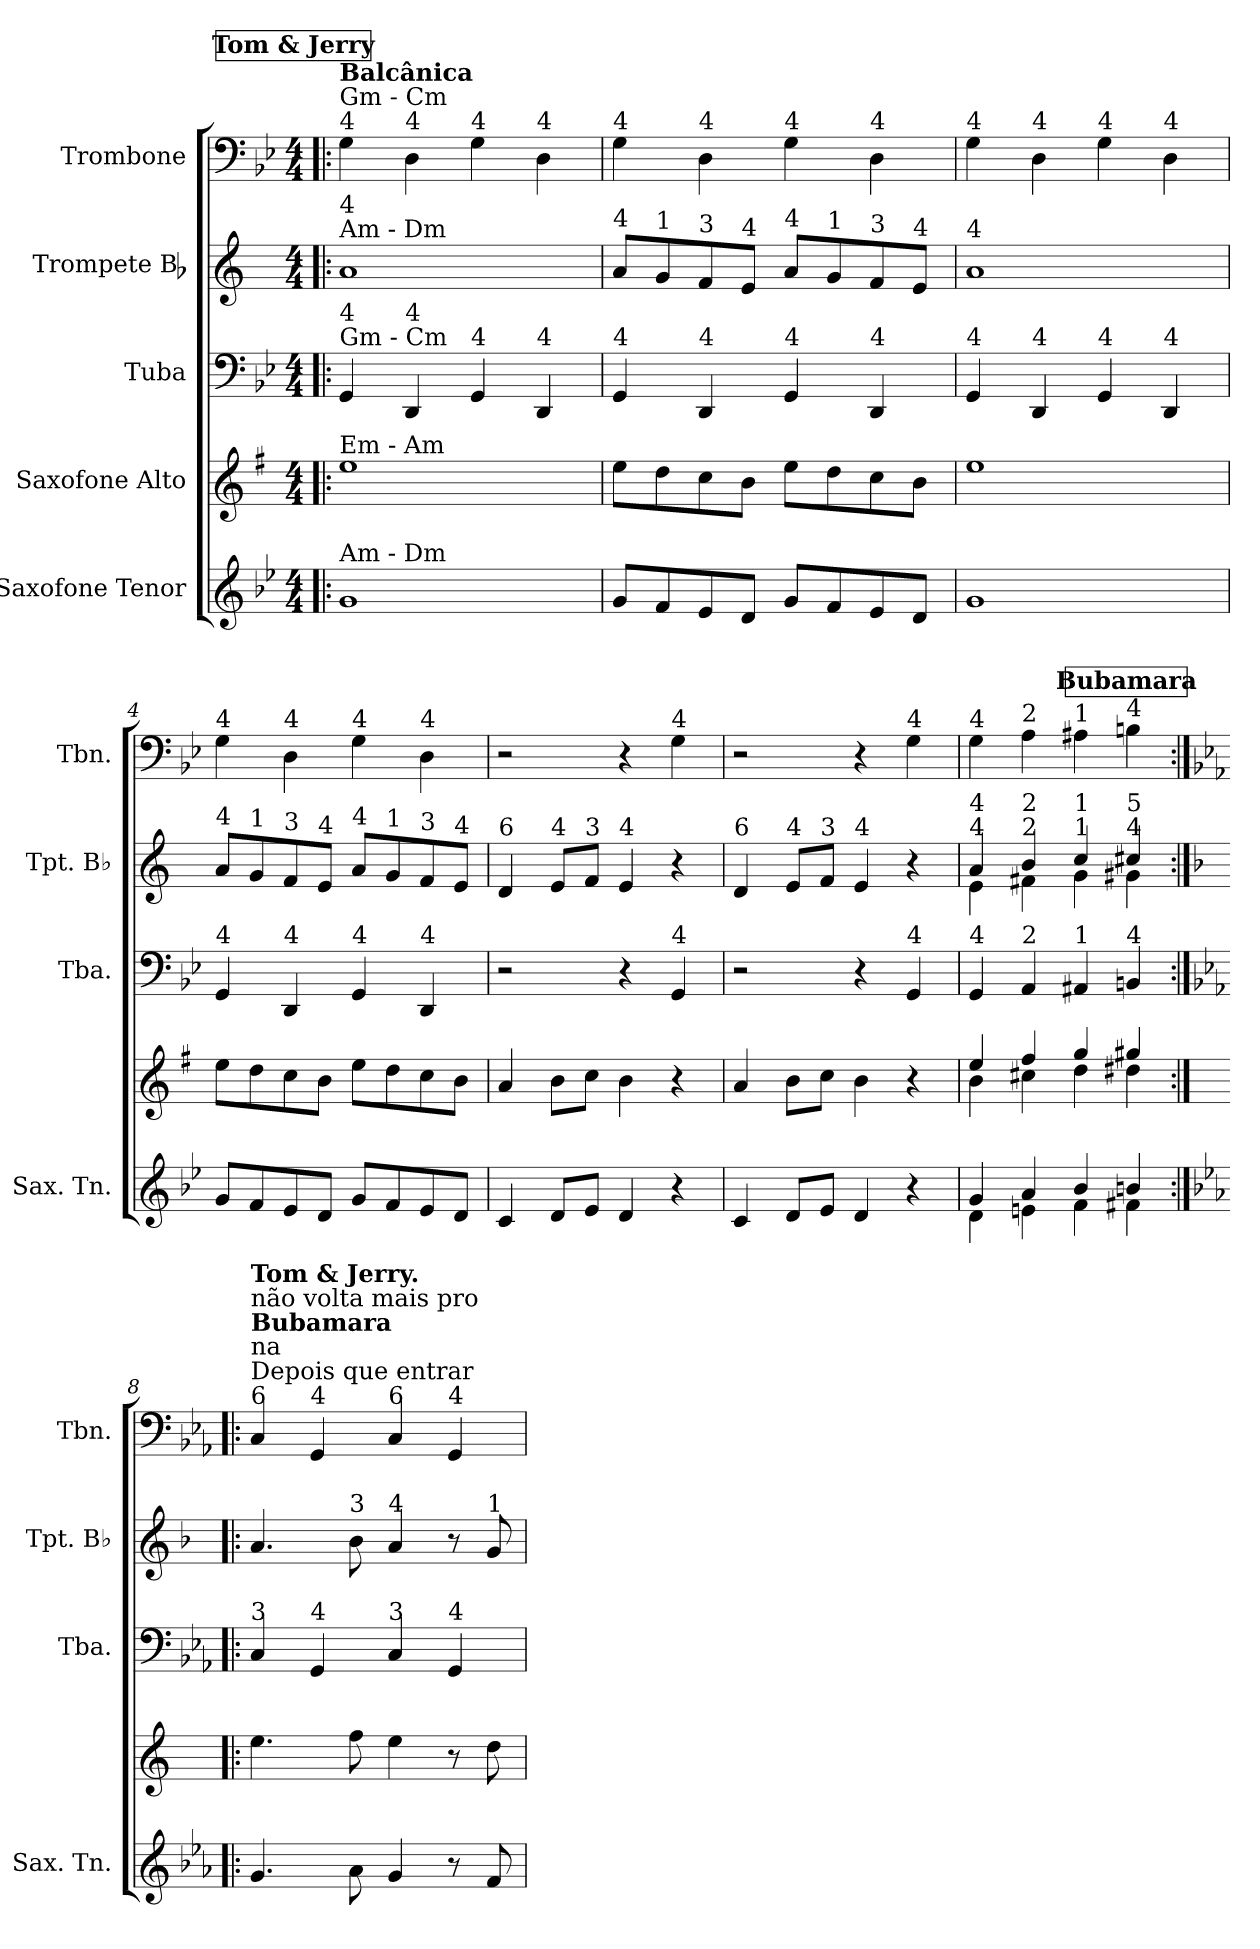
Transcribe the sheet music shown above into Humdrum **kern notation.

**kern	**kern	**kern	**kern	**kern
*part5	*part4	*part3	*part2	*part1
*staff5	*staff4	*staff3	*staff2	*staff1
*I"Saxofone Tenor	*I"Saxofone Alto	*I"Tuba	*I"Trompete Bb	*I"Trombone
*I'Sax. Tn.	*	*I'Tba.	*I'Tpt. Bb	*I'Tbn.
*clefG2	*clefG2	*clefF4	*clefG2	*clefF4
*ITrd8c14	*ITrd5c9	*	*ITrd1c2	*
*k[b-e-]	*k[b-e-]	*k[b-e-]	*k[b-e-]	*k[b-e-]
*M4/4	*M4/4	*M4/4	*M4/4	*M4/4
*MM150	*MM150	*MM150	*MM150	*MM150
!!LO:REH:place=s1:a:B:fs=14:t=Tom &  Jerry
=1!|:	=1!|:	=1!|:	=1!|:	=1!|:
!	!	!	!	!LO:TX:a:t=4
!	!	!	!	!LO:TX:a:t=Gm - Cm
!	!	!	!	!LO:TX:a:B:t=Balcânica
!	!	!	!LO:TX:a:t=Am - Dm	!
!	!	!	!LO:TX:a:t=4	!
!	!	!LO:TX:a:t=Gm - Cm	!	!
!	!	!LO:TX:a:t=4	!	!
!	!LO:TX:a:t=Em - Am	!	!	!
!LO:TX:a:t=Am - Dm	!	!	!	!
1G	1g	4GG/	1g	4G\
!	!	!	!	!LO:TX:a:t=4
!	!	!LO:TX:a:t=4	!	!
.	.	4DD/	.	4D\
!	!	!	!	!LO:TX:a:t=4
!	!	!LO:TX:a:t=4	!	!
.	.	4GG/	.	4G\
!	!	!	!	!LO:TX:a:t=4
!	!	!LO:TX:a:t=4	!	!
.	.	4DD/	.	4D\
=2	=2	=2	=2	=2
!	!	!	!	!LO:TX:a:t=4
!	!	!	!LO:TX:a:t=4	!
!	!	!LO:TX:a:t=4	!	!
8G/L	8g\L	4GG/	8g/L	4G\
!	!	!	!LO:TX:a:t=1	!
8F/	8f\	.	8f/	.
!	!	!	!	!LO:TX:a:t=4
!	!	!	!LO:TX:a:t=3	!
!	!	!LO:TX:a:t=4	!	!
8E-/	8e-\	4DD/	8e-/	4D\
!	!	!	!LO:TX:a:t=4	!
8D/J	8d\J	.	8d/J	.
!	!	!	!	!LO:TX:a:t=4
!	!	!	!LO:TX:a:t=4	!
!	!	!LO:TX:a:t=4	!	!
8G/L	8g\L	4GG/	8g/L	4G\
!	!	!	!LO:TX:a:t=1	!
8F/	8f\	.	8f/	.
!	!	!	!	!LO:TX:a:t=4
!	!	!	!LO:TX:a:t=3	!
!	!	!LO:TX:a:t=4	!	!
8E-/	8e-\	4DD/	8e-/	4D\
!	!	!	!LO:TX:a:t=4	!
8D/J	8d\J	.	8d/J	.
=3	=3	=3	=3	=3
!	!	!	!	!LO:TX:a:t=4
!	!	!	!LO:TX:a:t=4	!
!	!	!LO:TX:a:t=4	!	!
1G	1g	4GG/	1g	4G\
!	!	!	!	!LO:TX:a:t=4
!	!	!LO:TX:a:t=4	!	!
.	.	4DD/	.	4D\
!	!	!	!	!LO:TX:a:t=4
!	!	!LO:TX:a:t=4	!	!
.	.	4GG/	.	4G\
!	!	!	!	!LO:TX:a:t=4
!	!	!LO:TX:a:t=4	!	!
.	.	4DD/	.	4D\
=4	=4	=4	=4	=4
!	!	!	!	!LO:TX:a:t=4
!	!	!	!LO:TX:a:t=4	!
!	!	!LO:TX:a:t=4	!	!
8G/L	8g\L	4GG/	8g/L	4G\
!	!	!	!LO:TX:a:t=1	!
8F/	8f\	.	8f/	.
!	!	!	!	!LO:TX:a:t=4
!	!	!	!LO:TX:a:t=3	!
!	!	!LO:TX:a:t=4	!	!
8E-/	8e-\	4DD/	8e-/	4D\
!	!	!	!LO:TX:a:t=4	!
8D/J	8d\J	.	8d/J	.
!	!	!	!	!LO:TX:a:t=4
!	!	!	!LO:TX:a:t=4	!
!	!	!LO:TX:a:t=4	!	!
8G/L	8g\L	4GG/	8g/L	4G\
!	!	!	!LO:TX:a:t=1	!
8F/	8f\	.	8f/	.
!	!	!	!	!LO:TX:a:t=4
!	!	!	!LO:TX:a:t=3	!
!	!	!LO:TX:a:t=4	!	!
8E-/	8e-\	4DD/	8e-/	4D\
!	!	!	!LO:TX:a:t=4	!
8D/J	8d\J	.	8d/J	.
=5	=5	=5	=5	=5
!	!	!	!LO:TX:a:t=6	!
4C/	4c/	2r	4c/	2r
!	!	!	!LO:TX:a:t=4	!
8D/L	8d\L	.	8d/L	.
!	!	!	!LO:TX:a:t=3	!
8E-/J	8e-\J	.	8e-/J	.
!	!	!	!LO:TX:a:t=4	!
4D/	4d\	4r	4d/	4r
!	!	!	!	!LO:TX:a:t=4
!	!	!LO:TX:a:t=4	!	!
4r	4r	4GG/	4r	4G\
!!LO:LB:g=z
=6	=6	=6	=6	=6
!	!	!	!LO:TX:a:t=6	!
4C/	4c/	2r	4c/	2r
!	!	!	!LO:TX:a:t=4	!
8D/L	8d\L	.	8d/L	.
!	!	!	!LO:TX:a:t=3	!
8E-/J	8e-\J	.	8e-/J	.
!	!	!	!LO:TX:a:t=4	!
4D/	4d\	4r	4d/	4r
!	!	!	!	!LO:TX:a:t=4
!	!	!LO:TX:a:t=4	!	!
4r	4r	4GG/	4r	4G\
!!LO:REH:place=s1:a:B:fs=14:t=Bubamara:qo=3
=7	=7	=7	=7	=7
*^	*^	*	*^	*
!	!	!	!	!	!	!	!LO:TX:a:t=4
!	!	!	!	!	!LO:TX:a:t=4	!	!
!	!	!	!	!	!LO:TX:a:t=4	!	!
!	!	!	!	!LO:TX:a:t=4	!	!	!
4G/	4D\	4g/	4d\	4GG/	4g/	4d\	4G\
!	!	!	!	!	!	!	!LO:TX:a:t=2
!	!	!	!	!	!LO:TX:a:t=2	!	!
!	!	!	!	!	!LO:TX:a:t=2	!	!
!	!	!	!	!LO:TX:a:t=2	!	!	!
4A/	4En\	4a/	4en\	4AA/	4a/	4en\	4A\
!	!	!	!	!	!	!	!LO:TX:a:t=1
!	!	!	!	!	!LO:TX:a:t=1	!	!
!	!	!	!	!	!LO:TX:a:t=1	!	!
!	!	!	!	!LO:TX:a:t=1	!	!	!
4B-/	4F\	4b-/	4f\	4AA#X/	4b-/	4f\	4A#X\
!	!	!	!	!	!	!	!LO:TX:a:t=4
!	!	!	!	!	!LO:TX:a:t=4	!	!
!	!	!	!	!	!LO:TX:a:t=5	!	!
!	!	!	!	!LO:TX:a:t=4	!	!	!
4Bn/	4F#X\	4bn/	4f#X\	4BBn/	4bn/	4f#X\	4Bn\
*v	*v	*	*	*	*v	*v	*
*	*v	*v	*	*	*
!!LO:LB:g=z
=8:|!|:	=8:|!|:	=8:|!|:	=8:|!|:	=8:|!|:
*k[b-e-a-]	*k[b-e-a-]	*k[b-e-a-]	*k[b-e-a-]	*k[b-e-a-]
*^	*^	*	*^	*
!	!	!	!	!	!	!	!LO:TX:a:t=6
!	!	!	!	!	!	!	!LO:TX:a:t=Depois que entrar
!	!	!	!	!	!	!	!LO:TX:a:t=na
!	!	!	!	!	!	!	!LO:TX:a:B:t=Bubamara
!	!	!	!	!	!	!	!LO:TX:a:t=não volta mais pro
!	!	!	!	!	!	!	!LO:TX:a:B:t=Tom & Jerry.
!	!	!	!	!	!LO:TX:a:t=4	!	!
!	!	!	!	!LO:TX:a:t=3	!	!	!
*v	*v	*	*	*	*v	*v	*
*	*v	*v	*	*	*
4.G/	4.g\	4C/	4.g/	4C/
!	!	!	!	!LO:TX:a:t=4
!	!	!LO:TX:a:t=4	!	!
.	.	4GG/	.	4GG/
!	!	!	!LO:TX:a:t=3	!
8A-\	8a-\	.	8a-\	.
!	!	!	!	!LO:TX:a:t=6
!	!	!	!LO:TX:a:t=4	!
!	!	!LO:TX:a:t=3	!	!
4G/	4g\	4C/	4g/	4C/
!	!	!	!	!LO:TX:a:t=4
!	!	!LO:TX:a:t=4	!	!
8r	8r	4GG/	8r	4GG/
!	!	!	!LO:TX:a:t=1	!
8F/	8f\	.	8f/	.
=	=	=	=	=
*-	*-	*-	*-	*-
